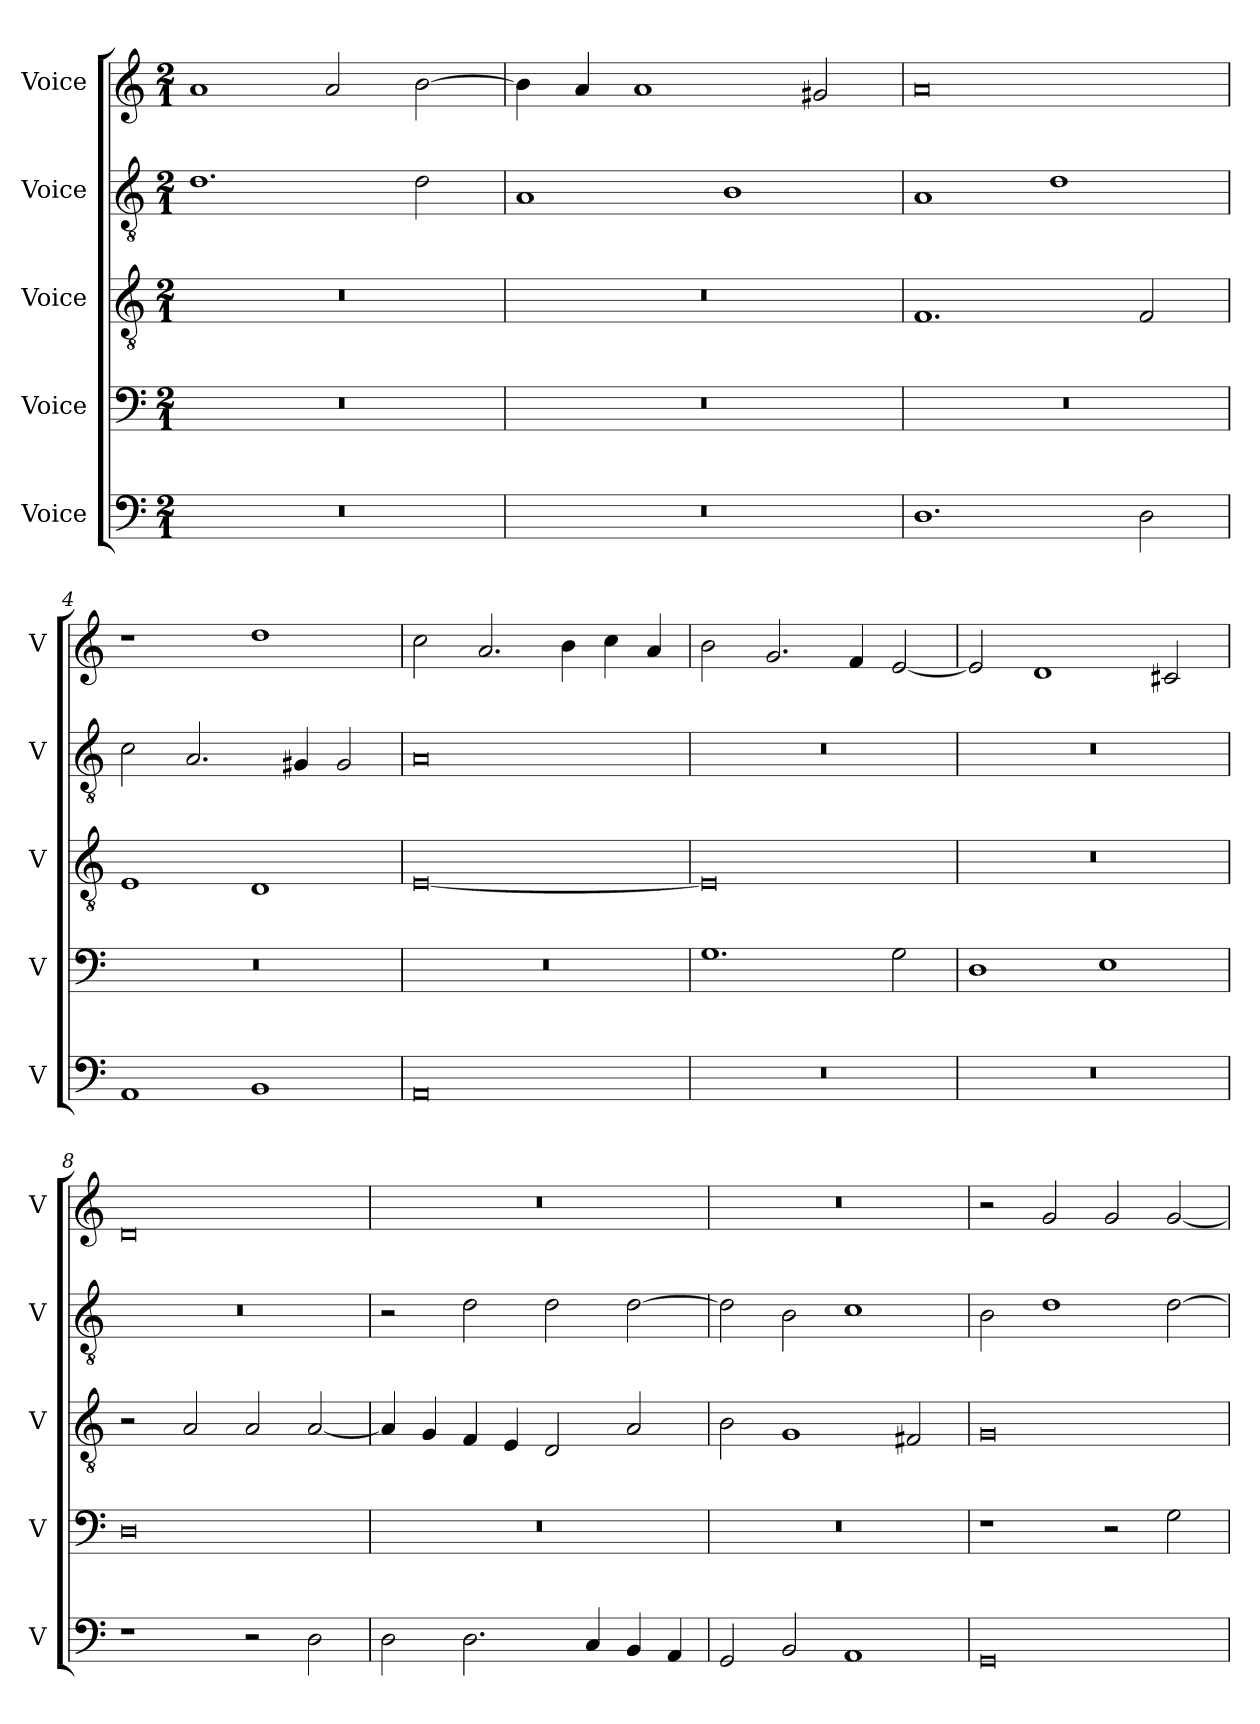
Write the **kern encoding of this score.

**kern	**kern	**kern	**kern	**kern
*part5	*part4	*part3	*part2	*part1
*staff5	*staff4	*staff3	*staff2	*staff1
*I"Voice	*I"Voice	*I"Voice	*I"Voice	*I"Voice
*I'V	*I'V	*I'V	*I'V	*I'V
*clefF4	*clefF4	*clefGv2	*clefGv2	*clefG2
*k[]	*k[]	*k[]	*k[]	*k[]
*M2/1	*M2/1	*M2/1	*M2/1	*M2/1
=1	=1	=1	=1	=1
0r	0r	0r	1.d	1a
.	.	.	.	2a/
.	.	.	2d\	[2b\
=2	=2	=2	=2	=2
0r	0r	0r	1A	4b\]
.	.	.	.	4a/
.	.	.	.	1a
.	.	.	1B	.
.	.	.	.	2g#X/
=3	=3	=3	=3	=3
1.D	0r	1.F	1A	0a
.	.	.	1d	.
2D\	.	2F/	.	.
=4	=4	=4	=4	=4
1AA	0r	1E	2c\	1r
.	.	.	2.A/	.
1BB	.	1D	.	1dd
.	.	.	4G#X/	.
.	.	.	2G#/	.
!!LO:LB:g=z
=5	=5	=5	=5	=5
0AA	0r	[0E	0A	2cc\
.	.	.	.	2.a/
.	.	.	.	4b\
.	.	.	.	4cc\
.	.	.	.	4a/
=6	=6	=6	=6	=6
0r	1.G	0E]	0r	2b\
.	.	.	.	2.g/
.	.	.	.	4f/
.	2G\	.	.	[2e/
=7	=7	=7	=7	=7
0r	1D	0r	0r	2e/]
.	.	.	.	1d
.	1E	.	.	.
.	.	.	.	2c#X/
=8	=8	=8	=8	=8
1r	0D	2r	0r	0d
.	.	2A/	.	.
2r	.	2A/	.	.
2D\	.	[2A/	.	.
!!LO:LB:g=z
=9	=9	=9	=9	=9
2D\	0r	4A/]	2r	0r
.	.	4G/	.	.
2.D\	.	4F/	2d\	.
.	.	4E/	.	.
.	.	2D/	2d\	.
4C/	.	.	.	.
4BB/	.	2A/	[2d\	.
4AA/	.	.	.	.
=10	=10	=10	=10	=10
2GG/	0r	2B\	2d\]	0r
2BB/	.	1G	2B\	.
1AA	.	.	1c	.
.	.	2F#X/	.	.
=11	=11	=11	=11	=11
0GG	1r	0G	2B\	2r
.	.	.	1d	2g/
.	2r	.	.	2g/
.	2G\	.	[2d\	[2g/
=	=	=	=	=
*-	*-	*-	*-	*-
